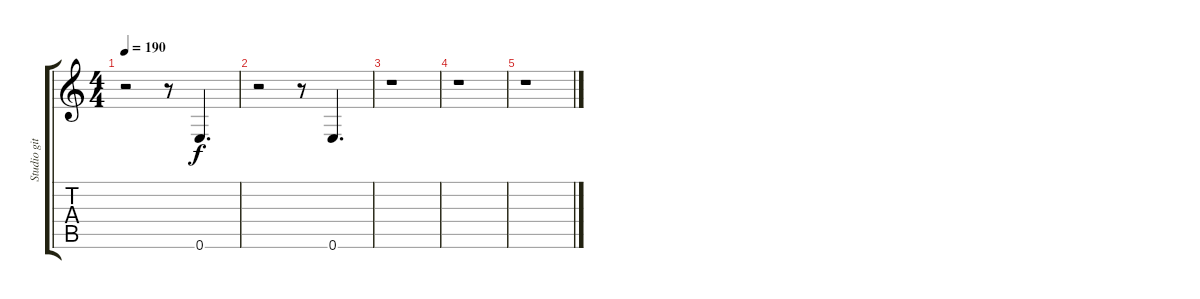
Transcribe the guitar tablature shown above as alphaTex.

\track ("Studio gitara/klavijature" "Studio git") {instrument electricguitarclean}
\staff {score tabs}
\tuning (E4 B3 G3 D3 A2 E2) {hide}
\ts (4 4)
\tempo 190
\clef g2
\ks c
r.2{dy f} r.8 0.6.4{d} |
r.2 r.8 0.6.4{d} |
r.1 |
r.1 |
r.1
